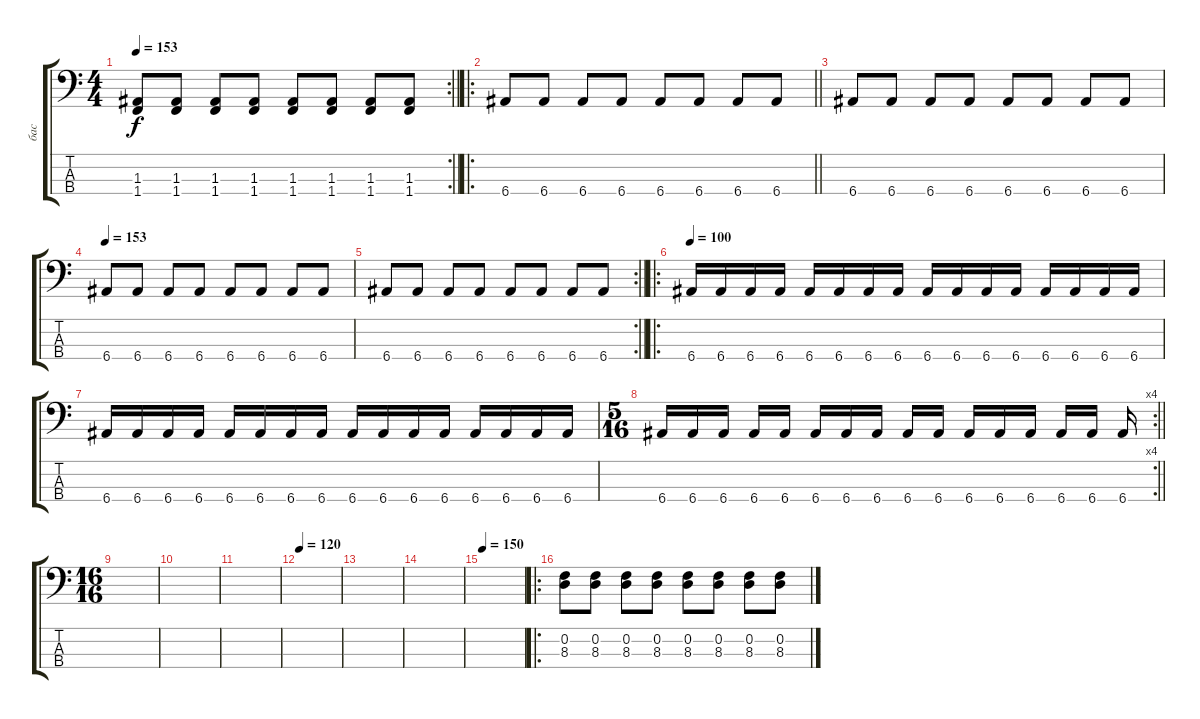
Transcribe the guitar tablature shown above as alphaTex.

\track ("бас" "бас") {instrument electricbasspick}
\staff {score tabs}
\tuning (G2 D2 A1 E1) {hide}
\rc 2
\ts (4 4)
\tempo 153
\clef f4
\barLineRight lightlight
\ks c
(1.3 1.4).8{dy f} (1.3 1.4).8 (1.3 1.4).8 (1.3 1.4).8 (1.3 1.4).8 (1.3 1.4).8 (1.3 1.4).8 (1.3 1.4).8 |
\ro
\barLineRight lightlight
6.4.8{volume 13} 6.4.8 6.4.8 6.4.8 6.4.8 6.4.8 6.4.8 6.4.8 |
6.4.8 6.4.8 6.4.8 6.4.8 6.4.8 6.4.8 6.4.8 6.4.8 |
\tempo 153
6.4.8 6.4.8 6.4.8 6.4.8 6.4.8 6.4.8 6.4.8 6.4.8 |
\rc 2
\barLineRight lightlight
6.4.8 6.4.8 6.4.8 6.4.8 6.4.8 6.4.8 6.4.8 6.4.8 |
\ro
\tempo 100
6.4.16{volume 13} 6.4.16 6.4.16 6.4.16 6.4.16 6.4.16 6.4.16 6.4.16 6.4.16{volume 13} 6.4.16 6.4.16 6.4.16 6.4.16 6.4.16 6.4.16 6.4.16 |
6.4.16{volume 13} 6.4.16 6.4.16 6.4.16 6.4.16 6.4.16 6.4.16 6.4.16 6.4.16{volume 13} 6.4.16 6.4.16 6.4.16 6.4.16 6.4.16 6.4.16 6.4.16 |
\rc 4
\ts (5 16)
\barLineRight lightlight
6.4.16{volume 13} 6.4.16 6.4.16 6.4.16 6.4.16 6.4.16 6.4.16 6.4.16 6.4.16{volume 13} 6.4.16 6.4.16 6.4.16 6.4.16 6.4.16 6.4.16 6.4.16 |
\ts (16 16)
|
|
|
\tempo 120
|
|
|
\tempo 150
|
\ro
(0.2 8.3).8 (0.2 8.3).8 (0.2 8.3).8 (0.2 8.3).8 (0.2 8.3).8 (0.2 8.3).8 (0.2 8.3).8 (0.2 8.3).8
